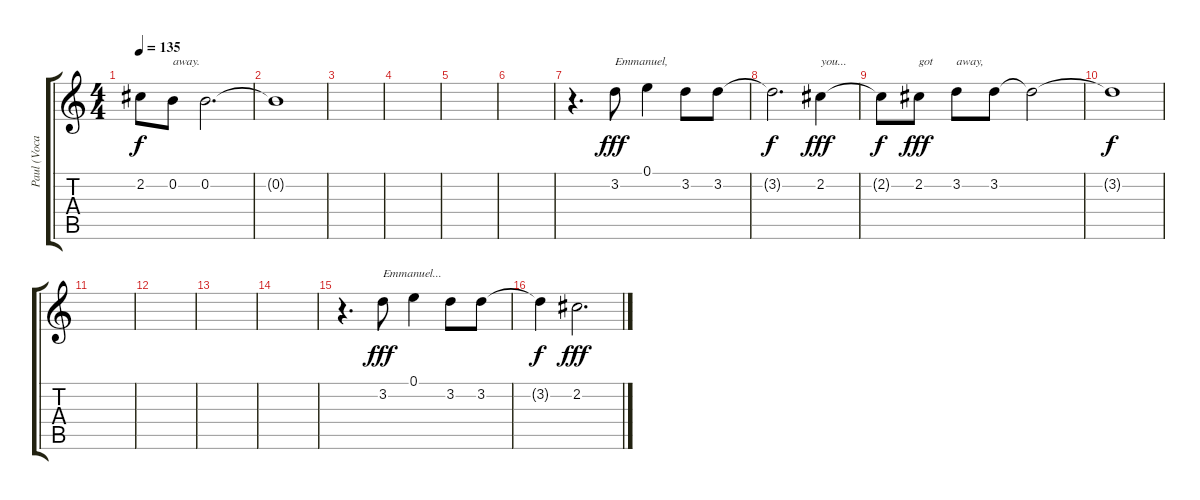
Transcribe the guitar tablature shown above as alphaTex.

\track ("Paul (Vocals)" "Paul (Voca") {instrument electricguitarjazz}
\staff {score tabs}
\tuning (E4 B3 G3 D3 A2 E2) {hide}
\ts (4 4)
\tempo 135
\clef g2
\ks c
2.2{t}.8{dy f} 0.2.8{txt "away."} 0.2.2{d} |
0.2{t}.1 |
|
|
|
|
r.4{d} 3.2.8{txt "Emmanuel," dy fff} 0.1.4 3.2.8 3.2.8 |
3.2{t}.2{d dy f} 2.2.4{txt "you..." dy fff} |
2.2{t}.8{dy f} 2.2.8{txt "got" dy fff} 3.2.8{txt "away,"} 3.2.8 3.2{t}.2 |
3.2{t}.1{dy f} |
|
|
|
|
r.4{d} 3.2.8{txt "Emmanuel..." dy fff} 0.1.4 3.2.8 3.2.8 |
3.2{t}.4{dy f} 2.2.2{d dy fff}
